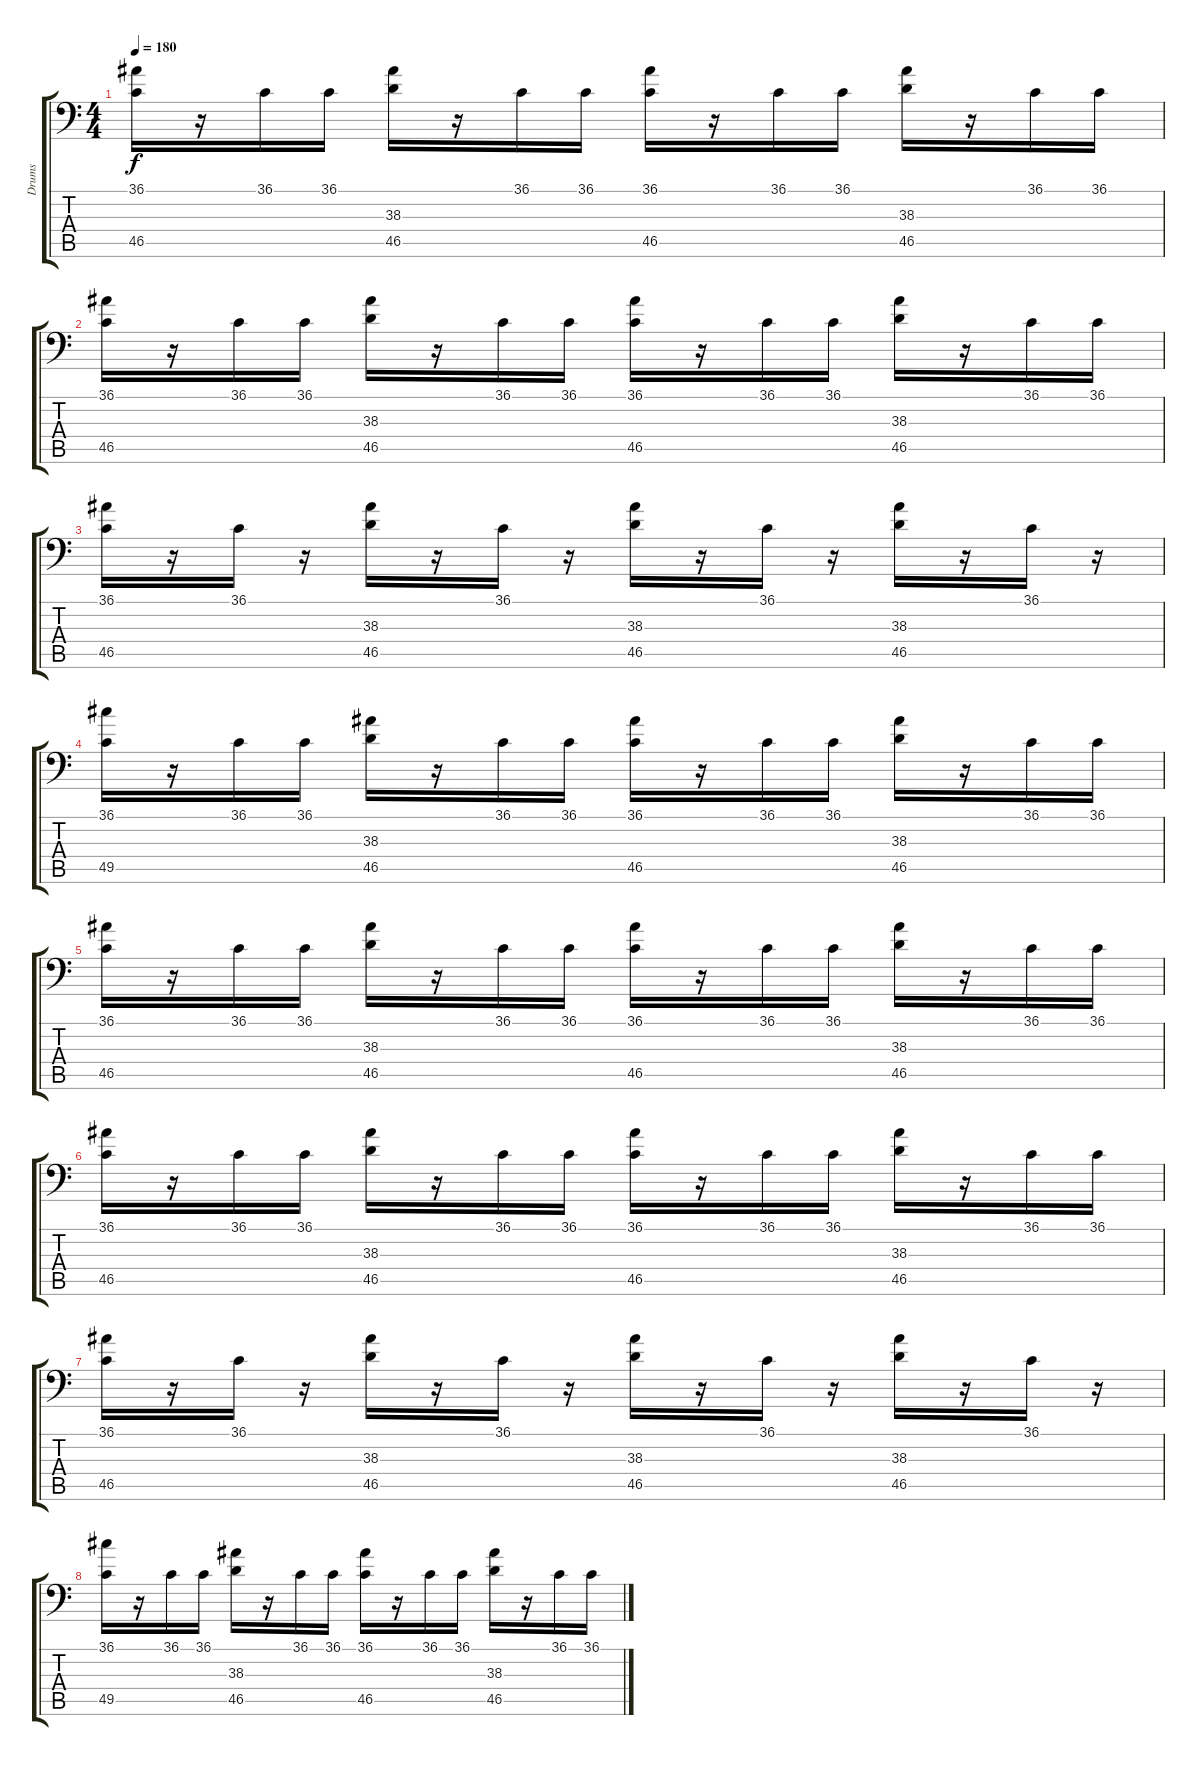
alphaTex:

\track ("Drums" "Drums") {instrument acousticgrandpiano}
\staff {score tabs}
\tuning (C-1 C-1 C-1 C-1 C-1 C-1) {hide}
\ts (4 4)
\tempo 180
\clef f4
\ks c
(36.1 46.5).16{dy f} r.16 36.1.16 36.1.16 (38.3 46.5).16 r.16 36.1.16 36.1.16 (36.1 46.5).16 r.16 36.1.16 36.1.16 (38.3 46.5).16 r.16 36.1.16 36.1.16 |
(36.1 46.5).16 r.16 36.1.16 36.1.16 (38.3 46.5).16 r.16 36.1.16 36.1.16 (36.1 46.5).16 r.16 36.1.16 36.1.16 (38.3 46.5).16 r.16 36.1.16 36.1.16 |
(36.1 46.5).16 r.16 36.1.16 r.16 (38.3 46.5).16 r.16 36.1.16 r.16 (38.3 46.5).16 r.16 36.1.16 r.16 (38.3 46.5).16 r.16 36.1.16 r.16 |
(36.1 49.5).16 r.16 36.1.16 36.1.16 (38.3 46.5).16 r.16 36.1.16 36.1.16 (36.1 46.5).16 r.16 36.1.16 36.1.16 (38.3 46.5).16 r.16 36.1.16 36.1.16 |
(36.1 46.5).16 r.16 36.1.16 36.1.16 (38.3 46.5).16 r.16 36.1.16 36.1.16 (36.1 46.5).16 r.16 36.1.16 36.1.16 (38.3 46.5).16 r.16 36.1.16 36.1.16 |
(36.1 46.5).16 r.16 36.1.16 36.1.16 (38.3 46.5).16 r.16 36.1.16 36.1.16 (36.1 46.5).16 r.16 36.1.16 36.1.16 (38.3 46.5).16 r.16 36.1.16 36.1.16 |
(36.1 46.5).16 r.16 36.1.16 r.16 (38.3 46.5).16 r.16 36.1.16 r.16 (38.3 46.5).16 r.16 36.1.16 r.16 (38.3 46.5).16 r.16 36.1.16 r.16 |
(36.1 49.5).16 r.16 36.1.16 36.1.16 (38.3 46.5).16 r.16 36.1.16 36.1.16 (36.1 46.5).16 r.16 36.1.16 36.1.16 (38.3 46.5).16 r.16 36.1.16 36.1.16
